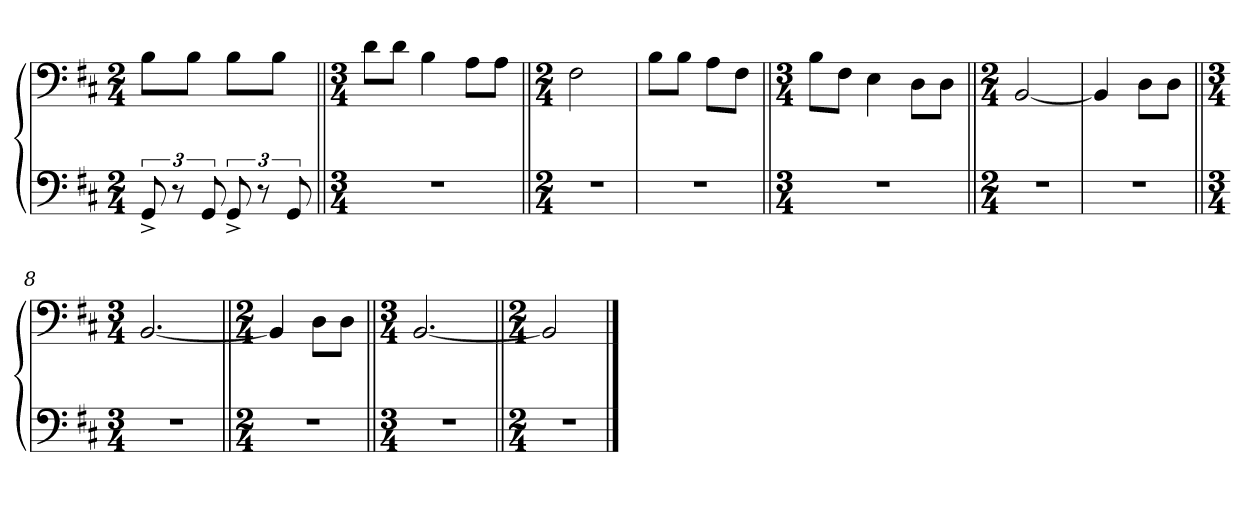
**kern	**kern
*part1	*part1
*staff2	*staff1
*clefF4	*clefF4
*k[f#c#]	*k[f#c#]
*M2/4	*M2/4
=1	=1
12GG^/	8B\L
12r	.
.	8B\J
12GG/	.
12GG^/	8B\L
12r	.
.	8B\J
12GG/	.
=2||	=2||
*M3/4	*M3/4
2.r	8d\L
.	8d\J
.	4B\
.	8A\L
.	8A\J
=3||	=3||
*M2/4	*M2/4
2r	2F#\
=4	=4
2r	8B\L
.	8B\J
.	8A\L
.	8F#\J
=5||	=5||
*M3/4	*M3/4
2.r	8B\L
.	8F#\J
.	4E\
.	8D\L
.	8D\J
=6||	=6||
*M2/4	*M2/4
2r	[2BB/
=7	=7
2r	4BB/]
.	8D\L
.	8D\J
=8||	=8||
*M3/4	*M3/4
2.r	[2.BB/
=9||	=9||
*M2/4	*M2/4
2r	4BB/]
.	8D\L
.	8D\J
=10||	=10||
*M3/4	*M3/4
2.r	[2.BB/
=11||	=11||
*M2/4	*M2/4
2r	2BB/]
==	==
*-	*-
